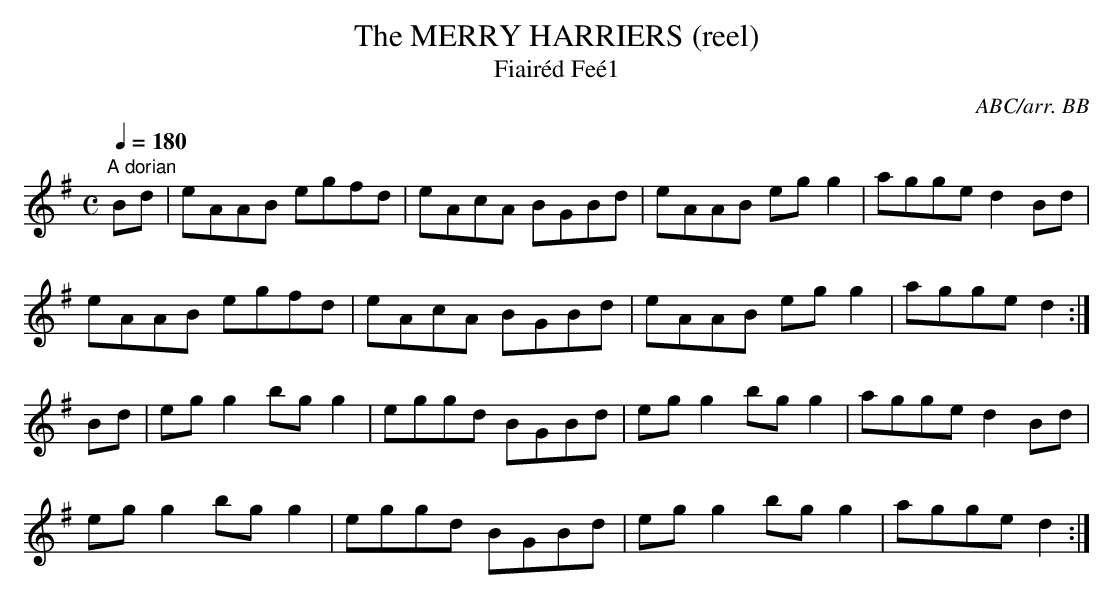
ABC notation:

X:1
T:MERRY HARRIERS (reel), The
T:Fiair\'ed Fe\'e1
C:ABC/arr. BB
L:1/8
M:C
Q:1/4=180
K:G
"A dorian"
Bd|eAAB egfd|eAcA BGBd|eAAB egg2|agge d2Bd|
eAAB egfd|eAcA BGBd|eAAB egg2|agge d2 :|
Bd|egg2 bgg2|eggd BGBd|egg2 bgg2|agge d2Bd|
egg2 bgg2|eggd BGBd|egg2 bgg2|agge d2 :|
